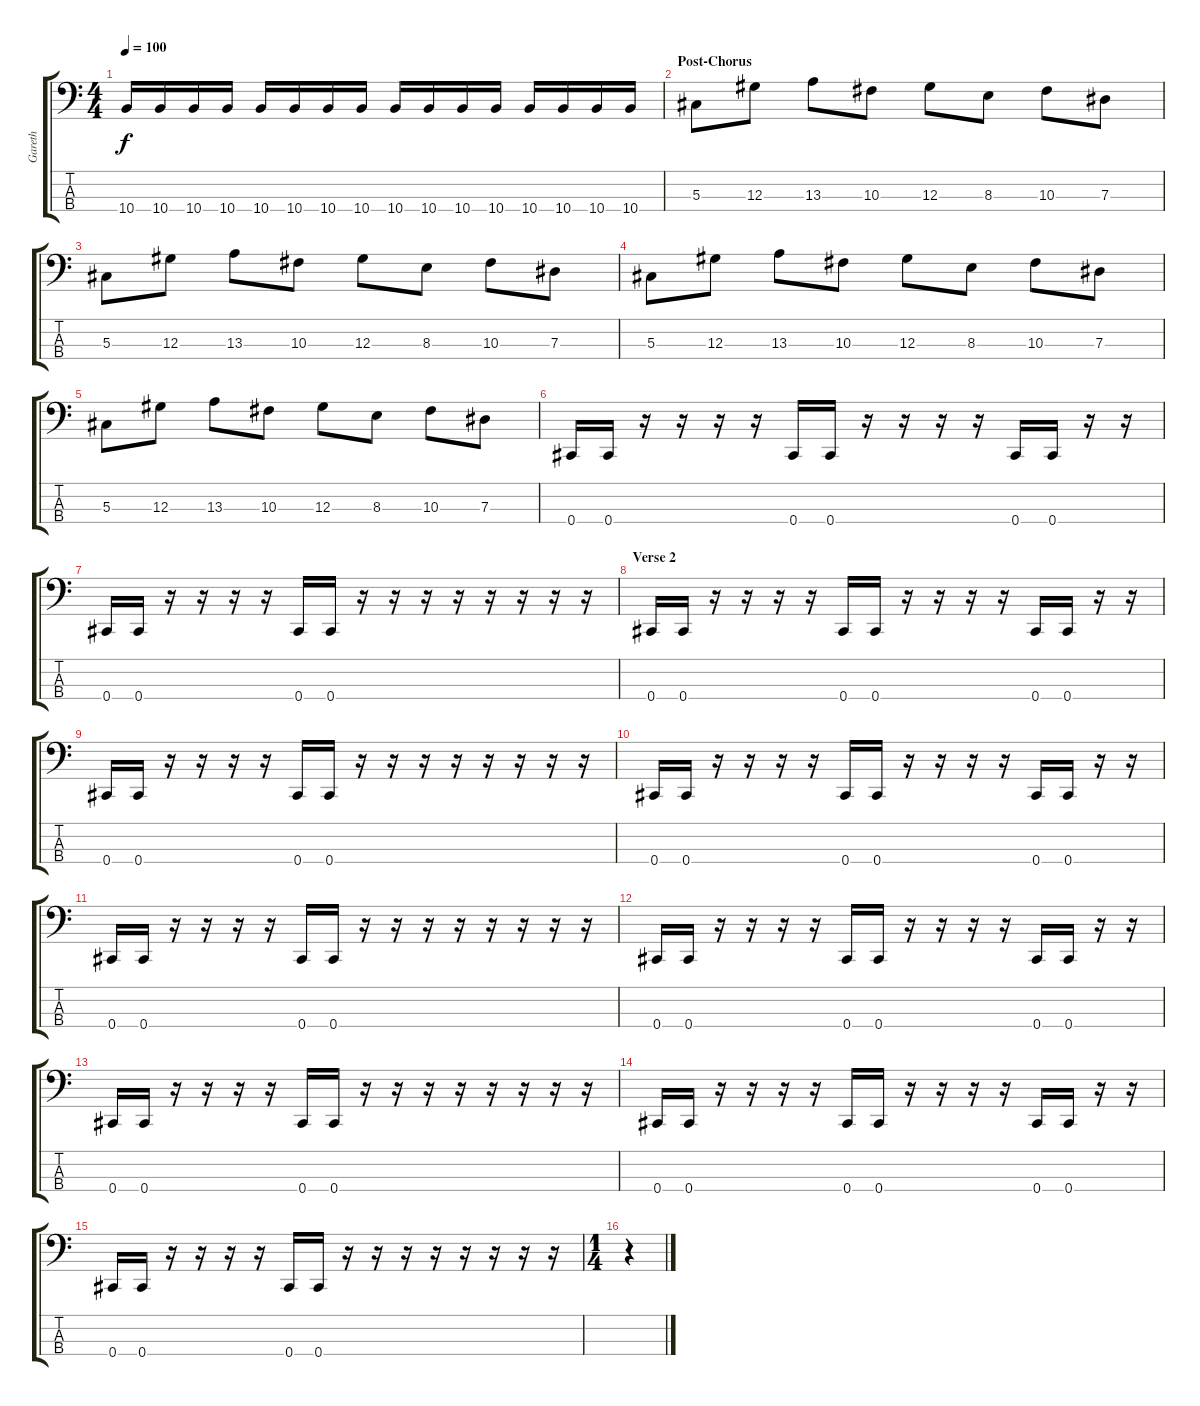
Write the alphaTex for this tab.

\track ("Gareth" "Gareth") {instrument electricbasspick}
\staff {score tabs}
\tuning (Gb2 Db2 Ab1 Db1) {hide}
\ts (4 4)
\tempo 100
\clef f4
\ks c
10.4.16{dy f} 10.4.16 10.4.16 10.4.16 10.4.16 10.4.16 10.4.16 10.4.16 10.4.16 10.4.16 10.4.16 10.4.16 10.4.16 10.4.16 10.4.16 10.4.16 |
\section ("" "Post-Chorus")
5.3.8 12.3.8 13.3.8 10.3.8 12.3.8 8.3.8 10.3.8 7.3.8 |
5.3.8 12.3.8 13.3.8 10.3.8 12.3.8 8.3.8 10.3.8 7.3.8 |
5.3.8 12.3.8 13.3.8 10.3.8 12.3.8 8.3.8 10.3.8 7.3.8 |
5.3.8 12.3.8 13.3.8 10.3.8 12.3.8 8.3.8 10.3.8 7.3.8 |
0.4.16 0.4.16 r.16 r.16 r.16 r.16 0.4.16 0.4.16 r.16 r.16 r.16 r.16 0.4.16 0.4.16 r.16 r.16 |
0.4.16 0.4.16 r.16 r.16 r.16 r.16 0.4.16 0.4.16 r.16 r.16 r.16 r.16 r.16 r.16 r.16 r.16 |
\section ("" "Verse 2")
0.4.16 0.4.16 r.16 r.16 r.16 r.16 0.4.16 0.4.16 r.16 r.16 r.16 r.16 0.4.16 0.4.16 r.16 r.16 |
0.4.16 0.4.16 r.16 r.16 r.16 r.16 0.4.16 0.4.16 r.16 r.16 r.16 r.16 r.16 r.16 r.16 r.16 |
0.4.16 0.4.16 r.16 r.16 r.16 r.16 0.4.16 0.4.16 r.16 r.16 r.16 r.16 0.4.16 0.4.16 r.16 r.16 |
0.4.16 0.4.16 r.16 r.16 r.16 r.16 0.4.16 0.4.16 r.16 r.16 r.16 r.16 r.16 r.16 r.16 r.16 |
0.4.16 0.4.16 r.16 r.16 r.16 r.16 0.4.16 0.4.16 r.16 r.16 r.16 r.16 0.4.16 0.4.16 r.16 r.16 |
0.4.16 0.4.16 r.16 r.16 r.16 r.16 0.4.16 0.4.16 r.16 r.16 r.16 r.16 r.16 r.16 r.16 r.16 |
0.4.16 0.4.16 r.16 r.16 r.16 r.16 0.4.16 0.4.16 r.16 r.16 r.16 r.16 0.4.16 0.4.16 r.16 r.16 |
0.4.16 0.4.16 r.16 r.16 r.16 r.16 0.4.16 0.4.16 r.16 r.16 r.16 r.16 r.16 r.16 r.16 r.16 |
\ts (1 4)
r.4
